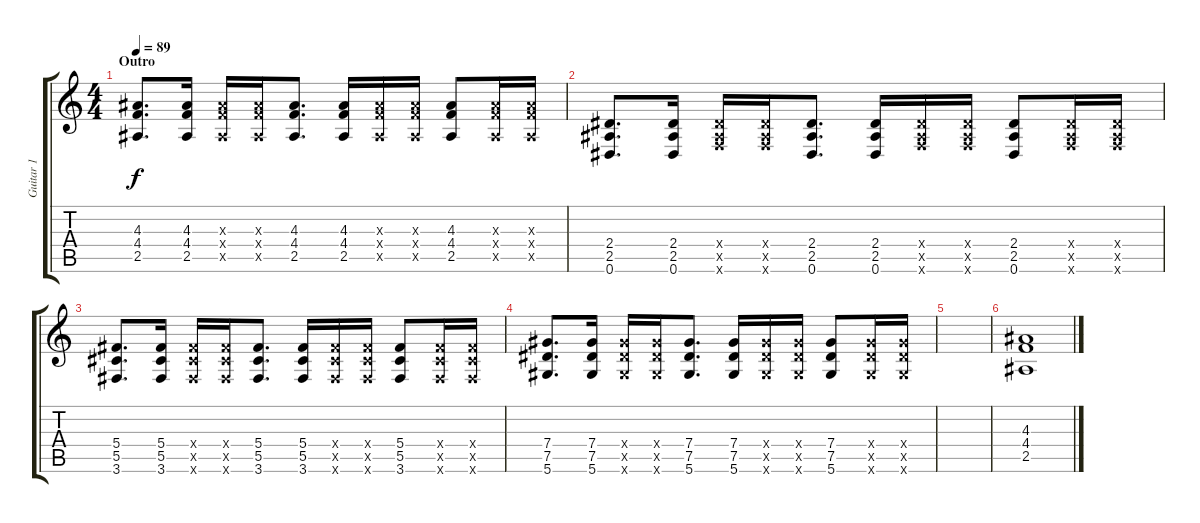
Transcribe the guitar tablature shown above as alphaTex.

\track ("Guitar 1" "Guitar 1") {instrument acousticguitarsteel}
\staff {score tabs}
\tuning (Eb4 Bb3 Gb3 Db3 Ab2 Eb2) {hide}
\ts (4 4)
\section ("" "Outro")
\tempo 89
\clef g2
\ks c
(4.3 4.4 2.5).8{d dy f} (4.3 4.4 2.5).16 (4.3{x} 4.4{x} 2.5{x}).16 (4.3{x} 4.4{x} 2.5{x}).16 (4.3 4.4 2.5).8{d} (4.3 4.4 2.5).16 (4.3{x} 4.4{x} 2.5{x}).16 (4.3{x} 4.4{x} 2.5{x}).16 (4.3 4.4 2.5).8 (4.3{x} 4.4{x} 2.5{x}).16 (4.3{x} 4.4{x} 2.5{x}).16 |
(2.4 2.5 0.6).8{d} (2.4 2.5 0.6).16 (2.4{x} 2.5{x} 2.6{x}).16 (2.4{x} 2.5{x} 2.6{x}).16 (2.4 2.5 0.6).8{d} (2.4 2.5 0.6).16 (2.4{x} 2.5{x} 2.6{x}).16 (2.4{x} 2.5{x} 2.6{x}).16 (2.4 2.5 0.6).8 (2.4{x} 2.5{x} 2.6{x}).16 (2.4{x} 2.5{x} 2.6{x}).16 |
(5.4 5.5 3.6).8{d} (5.4 5.5 3.6).16 (5.4{x} 5.5{x} 3.6{x}).16 (5.4{x} 5.5{x} 3.6{x}).16 (5.4 5.5 3.6).8{d} (5.4 5.5 3.6).16 (5.4{x} 5.5{x} 3.6{x}).16 (5.4{x} 5.5{x} 3.6{x}).16 (5.4 5.5 3.6).8 (5.4{x} 5.5{x} 3.6{x}).16 (5.4{x} 5.5{x} 3.6{x}).16 |
(7.4 7.5 5.6).8{d} (7.4 7.5 5.6).16 (7.4{x} 7.5{x} 5.6{x}).16 (7.4{x} 7.5{x} 5.6{x}).16 (7.4 7.5 5.6).8{d} (7.4 7.5 5.6).16 (7.4{x} 7.5{x} 5.6{x}).16 (7.4{x} 7.5{x} 5.6{x}).16 (7.4 7.5 5.6).8 (7.4{x} 7.5{x} 5.6{x}).16 (7.4{x} 7.5{x} 5.6{x}).16 |
|
(4.3 4.4 2.5).1
